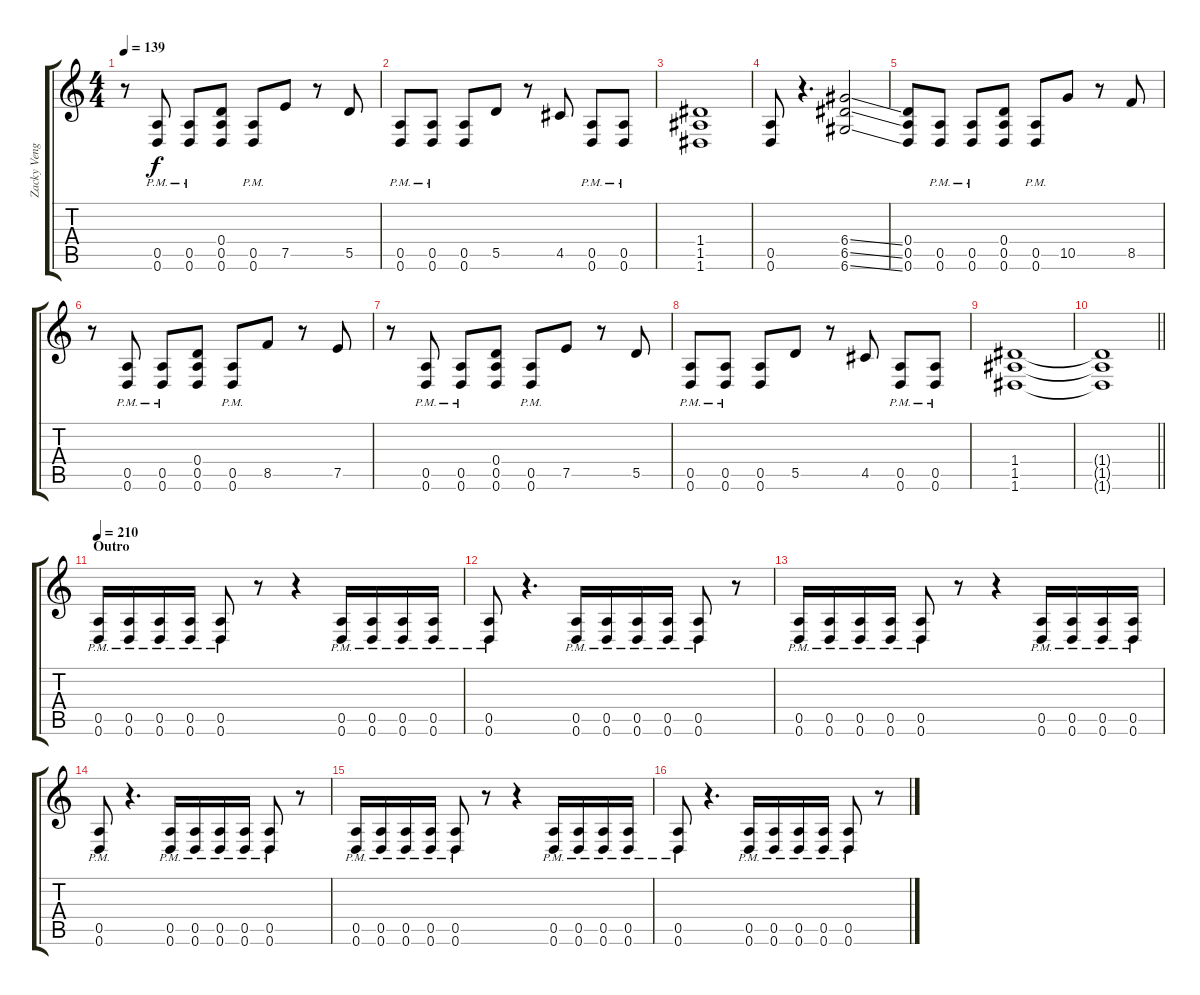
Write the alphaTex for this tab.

\track ("Zacky Vengence" "Zacky Veng") {instrument distortionguitar}
\staff {score tabs}
\tuning (E4 B3 G3 D3 A2 D2) {hide}
\ts (4 4)
\tempo 139
\clef g2
\ks c
r.8{dy f} (0.5{pm} 0.6{pm}).8 (0.5{pm} 0.6{pm}).8 (0.4 0.5 0.6).8 (0.5{pm} 0.6{pm}).8 7.5.8 r.8 5.5.8 |
(0.5{pm} 0.6{pm}).8 (0.5{pm} 0.6{pm}).8 (0.5 0.6).8 5.5.8 r.8 4.5.8 (0.5{pm} 0.6{pm}).8 (0.5{pm} 0.6{pm}).8 |
(1.4 1.5 1.6).1 |
(0.5 0.6).8 r.4{d} (6.4{ss} 6.5{ss} 6.6{ss}).2 |
(0.4 0.5 0.6).8 (0.5{pm} 0.6{pm}).8 (0.5{pm} 0.6{pm}).8 (0.4 0.5 0.6).8 (0.5{pm} 0.6{pm}).8 10.5.8 r.8 8.5.8 |
r.8 (0.5{pm} 0.6{pm}).8 (0.5{pm} 0.6{pm}).8 (0.4 0.5 0.6).8 (0.5{pm} 0.6{pm}).8 8.5.8 r.8 7.5.8 |
r.8 (0.5{pm} 0.6{pm}).8 (0.5{pm} 0.6{pm}).8 (0.4 0.5 0.6).8 (0.5{pm} 0.6{pm}).8 7.5.8 r.8 5.5.8 |
(0.5{pm} 0.6{pm}).8 (0.5{pm} 0.6{pm}).8 (0.5 0.6).8 5.5.8 r.8 4.5.8 (0.5{pm} 0.6{pm}).8 (0.5{pm} 0.6{pm}).8 |
(1.4 1.5 1.6).1 |
\barLineRight lightlight
(1.4{t} 1.5{t} 1.6{t}).1 |
\section ("" "Outro")
\tempo 210
(0.5{pm} 0.6{pm}).16 (0.5{pm} 0.6{pm}).16 (0.5{pm} 0.6{pm}).16 (0.5{pm} 0.6{pm}).16 (0.5{pm} 0.6{pm}).8 r.8 r.4 (0.5{pm} 0.6{pm}).16 (0.5{pm} 0.6{pm}).16 (0.5{pm} 0.6{pm}).16 (0.5{pm} 0.6{pm}).16 |
(0.5{pm} 0.6{pm}).8 r.4{d} (0.5{pm} 0.6{pm}).16 (0.5{pm} 0.6{pm}).16 (0.5{pm} 0.6{pm}).16 (0.5{pm} 0.6{pm}).16 (0.5{pm} 0.6{pm}).8 r.8 |
(0.5{pm} 0.6{pm}).16 (0.5{pm} 0.6{pm}).16 (0.5{pm} 0.6{pm}).16 (0.5{pm} 0.6{pm}).16 (0.5{pm} 0.6{pm}).8 r.8 r.4 (0.5{pm} 0.6{pm}).16 (0.5{pm} 0.6{pm}).16 (0.5{pm} 0.6{pm}).16 (0.5{pm} 0.6{pm}).16 |
(0.5{pm} 0.6{pm}).8 r.4{d} (0.5{pm} 0.6{pm}).16 (0.5{pm} 0.6{pm}).16 (0.5{pm} 0.6{pm}).16 (0.5{pm} 0.6{pm}).16 (0.5{pm} 0.6{pm}).8 r.8 |
(0.5{pm} 0.6{pm}).16 (0.5{pm} 0.6{pm}).16 (0.5{pm} 0.6{pm}).16 (0.5{pm} 0.6{pm}).16 (0.5{pm} 0.6{pm}).8 r.8 r.4 (0.5{pm} 0.6{pm}).16 (0.5{pm} 0.6{pm}).16 (0.5{pm} 0.6{pm}).16 (0.5{pm} 0.6{pm}).16 |
(0.5{pm} 0.6{pm}).8 r.4{d} (0.5{pm} 0.6{pm}).16 (0.5{pm} 0.6{pm}).16 (0.5{pm} 0.6{pm}).16 (0.5{pm} 0.6{pm}).16 (0.5{pm} 0.6{pm}).8 r.8
